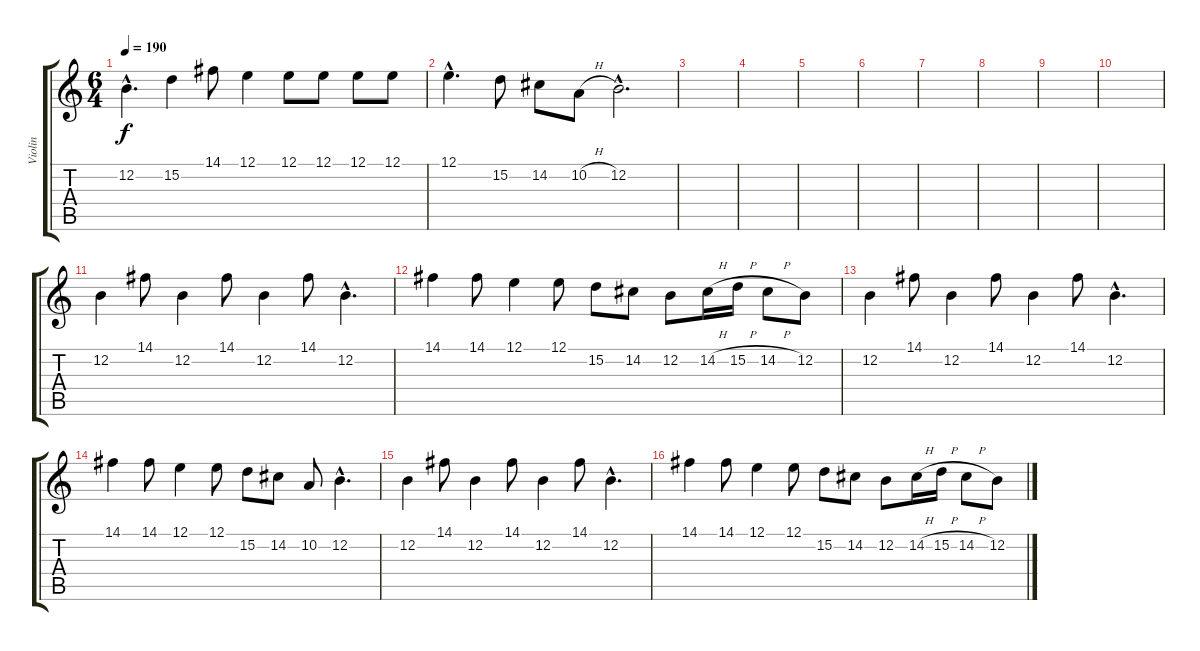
\track ("Violin" "Violin") {instrument violin}
\staff {score tabs}
\tuning (E4 B3 G3 D3 A2 E2) {hide}
\ts (6 4)
\tempo 190
\clef g2
\ks c
12.2{hac}.4{d dy f} 15.2.4 14.1.8 12.1.4 12.1.8 12.1.8 12.1.8 12.1.8 |
12.1{hac}.4{d} 15.2.8 14.2.8 10.2{h}.8 12.2{hac}.2{d} |
|
|
|
|
|
|
|
|
12.2.4 14.1.8 12.2.4 14.1.8 12.2.4 14.1.8 12.2{hac}.4{d} |
14.1.4 14.1.8 12.1.4 12.1.8 15.2.8 14.2.8 12.2.8 14.2{h}.16 15.2{h}.16 14.2{h}.8 12.2.8 |
12.2.4 14.1.8 12.2.4 14.1.8 12.2.4 14.1.8 12.2{hac}.4{d} |
14.1.4 14.1.8 12.1.4 12.1.8 15.2.8 14.2.8 10.2.8 12.2{hac}.4{d} |
12.2.4 14.1.8 12.2.4 14.1.8 12.2.4 14.1.8 12.2{hac}.4{d} |
14.1.4 14.1.8 12.1.4 12.1.8 15.2.8 14.2.8 12.2.8 14.2{h}.16 15.2{h}.16 14.2{h}.8 12.2.8
